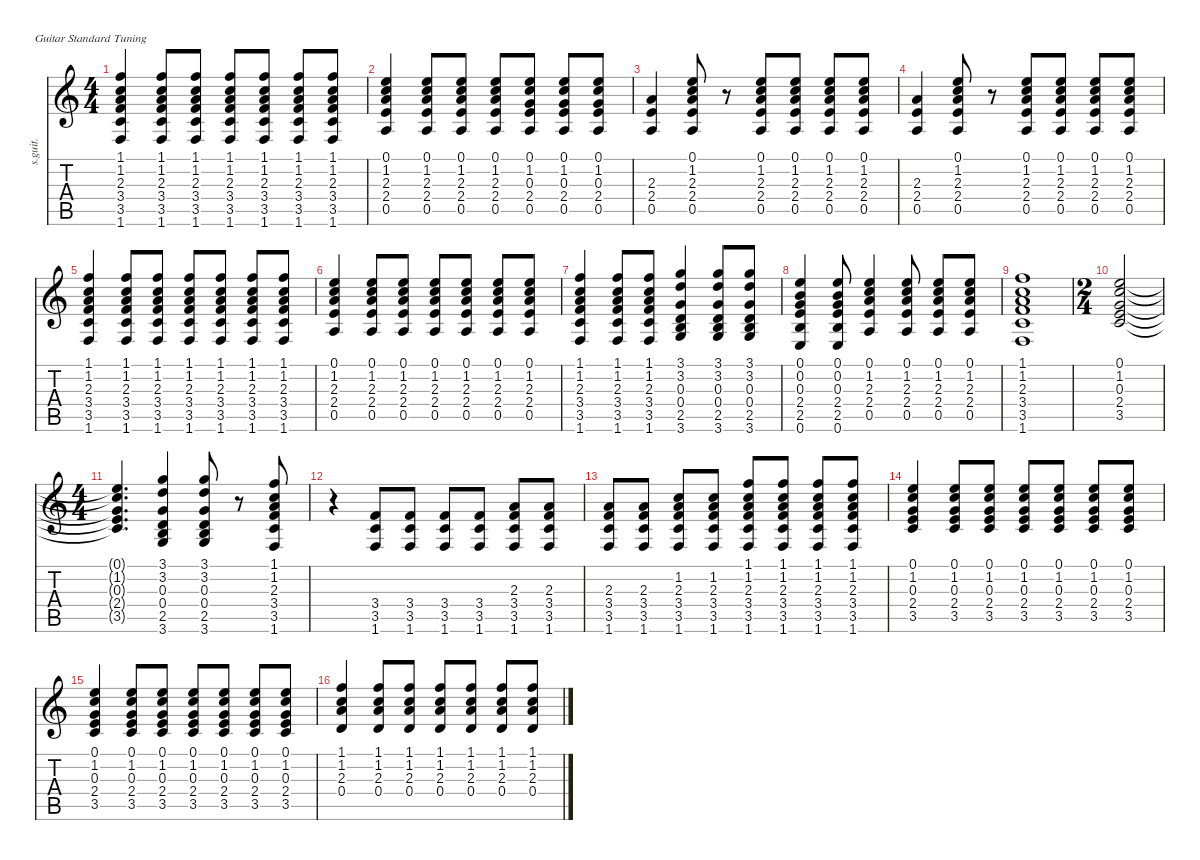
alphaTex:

\defaultSystemsLayout 4
\hideDynamics
\bracketExtendMode nobrackets
\track ("Paul Keough (Acoustic Guitar)" "s.guit.") {instrument acousticguitarsteel}
\staff {score tabs}
\tuning (E4 B3 G3 D3 A2 E2)
\ts (4 4)
\tempo (107 hide)
\clef g2
\ks c
(1.1 1.2 2.3 3.4 3.5 1.6).4{dy mp} (1.1 1.2 2.3 3.4 3.5 1.6).8 (1.1 1.2 2.3 3.4 3.5 1.6).8 (1.1 1.2 2.3 3.4 3.5 1.6).8 (1.1 1.2 2.3 3.4 3.5 1.6).8 (1.1 1.2 2.3 3.4 3.5 1.6).8 (1.1 1.2 2.3 3.4 3.5 1.6).8 |
(0.1 1.2 2.3 2.4 0.5).4 (0.1 1.2 2.3 2.4 0.5).8 (0.1 1.2 2.3 2.4 0.5).8 (0.1 1.2 2.3 2.4 0.5).8 (0.1 1.2 0.3 2.4 0.5).8 (0.1 1.2 0.3 2.4 0.5).8 (0.1 1.2 0.3 2.4 0.5).8 |
(2.3 2.4 0.5).4 (0.1 1.2 2.3 2.4 0.5).8 r.8 (0.1 1.2 2.3 2.4 0.5).8 (0.1 1.2 2.3 2.4 0.5).8 (0.1 1.2 2.3 2.4 0.5).8 (0.1 1.2 2.3 2.4 0.5).8 |
(2.3 2.4 0.5).4 (0.1 1.2 2.3 2.4 0.5).8 r.8 (0.1 1.2 2.3 2.4 0.5).8 (0.1 1.2 2.3 2.4 0.5).8 (0.1 1.2 2.3 2.4 0.5).8 (0.1 1.2 2.3 2.4 0.5).8 |
(1.1 1.2 2.3 3.4 3.5 1.6).4 (1.1 1.2 2.3 3.4 3.5 1.6).8 (1.1 1.2 2.3 3.4 3.5 1.6).8 (1.1 1.2 2.3 3.4 3.5 1.6).8 (1.1 1.2 2.3 3.4 3.5 1.6).8 (1.1 1.2 2.3 3.4 3.5 1.6).8 (1.1 1.2 2.3 3.4 3.5 1.6).8 |
(0.1 1.2 2.3 2.4 0.5).4 (0.1 1.2 2.3 2.4 0.5).8 (0.1 1.2 2.3 2.4 0.5).8 (0.1 1.2 2.3 2.4 0.5).8 (0.1 1.2 2.3 2.4 0.5).8 (0.1 1.2 2.3 2.4 0.5).8 (0.1 1.2 2.3 2.4 0.5).8 |
(1.1 1.2 2.3 3.4 3.5 1.6).4 (1.1 1.2 2.3 3.4 3.5 1.6).8 (1.1 1.2 2.3 3.4 3.5 1.6).8 (3.1 3.2 0.3 0.4 2.5 3.6).4 (3.1 3.2 0.3 0.4 2.5 3.6).8 (3.1 3.2 0.3 0.4 2.5 3.6).8 |
(0.1 0.2 0.3 2.4 2.5 0.6).4 (0.1 0.2 0.3 2.4 2.5 0.6).8 (0.1 1.2 2.3 2.4 0.5).4 (0.1 1.2 2.3 2.4 0.5).8 (0.1 1.2 2.3 2.4 0.5).8 (0.1 1.2 2.3 2.4 0.5).8 |
(1.1 1.2 2.3 3.4 3.5 1.6).1 |
\ts (2 4)
\beaming (8 2 2 2 2)
(0.1 1.2 0.3 2.4 3.5).2 |
\ts (4 4)
\beaming (8 2 2 2 2)
(0.1{t} 1.2{t} 0.3{t} 2.4{t} 3.5{t}).4{d dy f} (3.1 3.2 0.3 0.4 2.5 3.6).4{dy mp} (3.1 3.2 0.3 0.4 2.5 3.6).8 r.8 (1.1 1.2 2.3 3.4 3.5 1.6).8 |
r.4 (3.4 3.5 1.6).8 (3.4 3.5 1.6).8 (3.4 3.5 1.6).8 (3.4 3.5 1.6).8 (2.3 3.4 3.5 1.6).8 (2.3 3.4 3.5 1.6).8 |
(2.3 3.4 3.5 1.6).8 (2.3 3.4 3.5 1.6).8 (1.2 2.3 3.4 3.5 1.6).8 (1.2 2.3 3.4 3.5 1.6).8 (1.1 1.2 2.3 3.4 3.5 1.6).8 (1.1 1.2 2.3 3.4 3.5 1.6).8 (1.1 1.2 2.3 3.4 3.5 1.6).8 (1.1 1.2 2.3 3.4 3.5 1.6).8 |
(0.1 1.2 0.3 2.4 3.5).4 (0.1 1.2 0.3 2.4 3.5).8 (0.1 1.2 0.3 2.4 3.5).8 (0.1 1.2 0.3 2.4 3.5).8 (0.1 1.2 0.3 2.4 3.5).8 (0.1 1.2 0.3 2.4 3.5).8 (0.1 1.2 0.3 2.4 3.5).8 |
(0.1 1.2 0.3 2.4 3.5).4 (0.1 1.2 0.3 2.4 3.5).8 (0.1 1.2 0.3 2.4 3.5).8 (0.1 1.2 0.3 2.4 3.5).8 (0.1 1.2 0.3 2.4 3.5).8 (0.1 1.2 0.3 2.4 3.5).8 (0.1 1.2 0.3 2.4 3.5).8 |
(1.1 1.2 2.3 0.4).4 (1.1 1.2 2.3 0.4).8 (1.1 1.2 2.3 0.4).8 (1.1 1.2 2.3 0.4).8 (1.1 1.2 2.3 0.4).8 (1.1 1.2 2.3 0.4).8 (1.1 1.2 2.3 0.4).8
